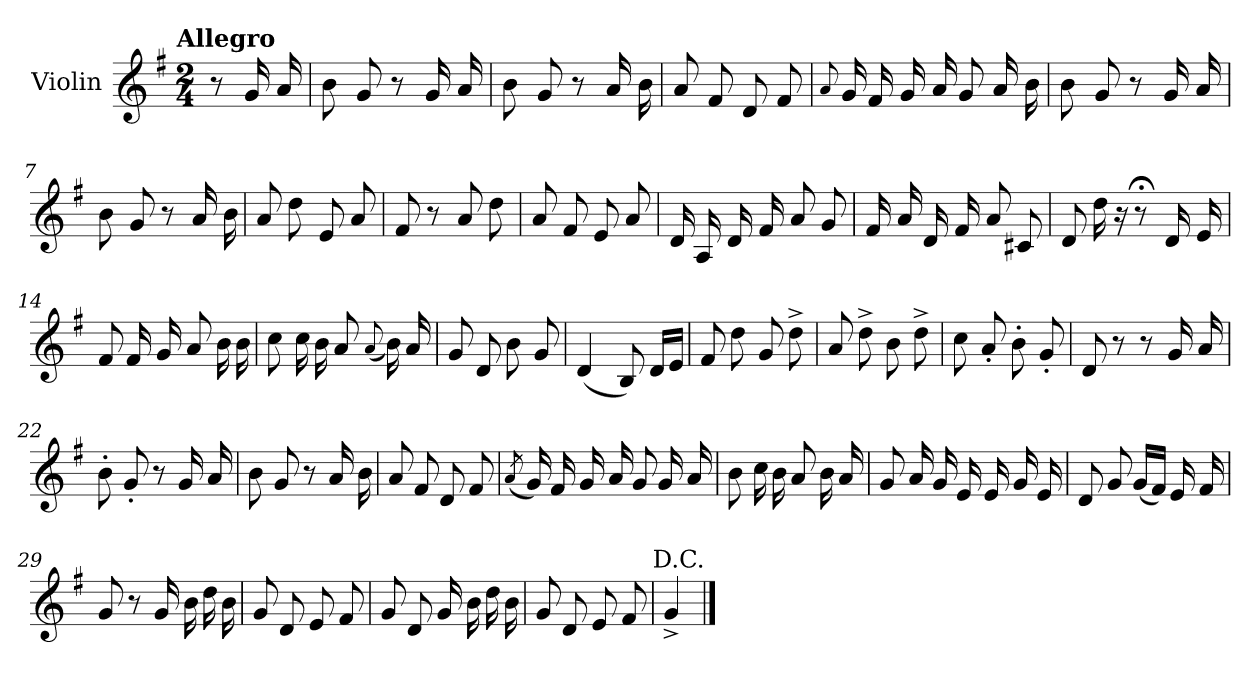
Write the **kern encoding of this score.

**kern
*part1
*staff1
*I"Violin
*I'Vln.
*clefG2
*k[f#]
!!LO:TX:omd:t=Allegro
*M2/4
*MM144
=1
8r
16g/
16a/
=2
8b\
8g/
8r
16g/
16a/
=3
8b\
8g/
8r
16a/
16b\
=4
8a/
8f#/
8d/
8f#/
=5
8qqa/
16g/
16f#/
16g/
16a/
8g/
16a/
16b\
!!LO:LB:g=z
=6
8b\
8g/
8r
16g/
16a/
=7
8b\
8g/
8r
16a/
16b\
=8
8a/
8dd\
8e/
8a/
=9
8f#/
8r
8a/
8dd\
=10
8a/
8f#/
8e/
8a/
=11
16d/
16A/
16d/
16f#/
8a/
8g/
!!LO:LB:g=z
=12
16f#/
16a/
16d/
16f#/
8a/
8c#X/
=13
8d/
16dd\
16r
8r;<
16d/
16e/
=14
8f#/
16f#/
16g/
8a/
16b\
16b\
=15
8cc\
16cc\
16b\
8a/
(<8qqa/
16b\)
16a/
=16
8g/
8d/
8b\
8g/
!!LO:LB:g=z
=17
(<4d/
8B/)
16d/LL
16e/JJ
!!LO:LB:g=z
=18
8f#/
8dd\
8g/
8dd^\
=19
8a/
8dd^\
8b\
8dd^\
=20
8cc\
8a'/
8b'\
8g'/
=21
8d/
8r
8r
16g/
16a/
=22
8b'\
8g'/
8r
16g/
16a/
=23
8b\
8g/
8r
16a/
16b\
=24
8a/
8f#/
8d/
8f#/
!!LO:LB:g=z
=25
(<8qa/
16g/)
16f#/
16g/
16a/
8g/
16g/
16a/
=26
8b\
16cc\
16b\
8a/
16b\
16a/
=27
8g/
16a/
16g/
16e/
16e/
16g/
16e/
=28
8d/
8g/
(<16g/LL
16f#/JJ)
16e/
16f#/
!!LO:LB:g=z
=29
8g/
8r
16g/
16b\
16dd\
16b\
!!LO:LB:g=z
=30
8g/
8d/
8e/
8f#/
=31
8g/
8d/
16g/
16b\
16dd\
16b\
=32
8g/
8d/
8e/
8f#/
=33
4g^/
!LO:TX:a:rj:t=D.C.
==
*-
